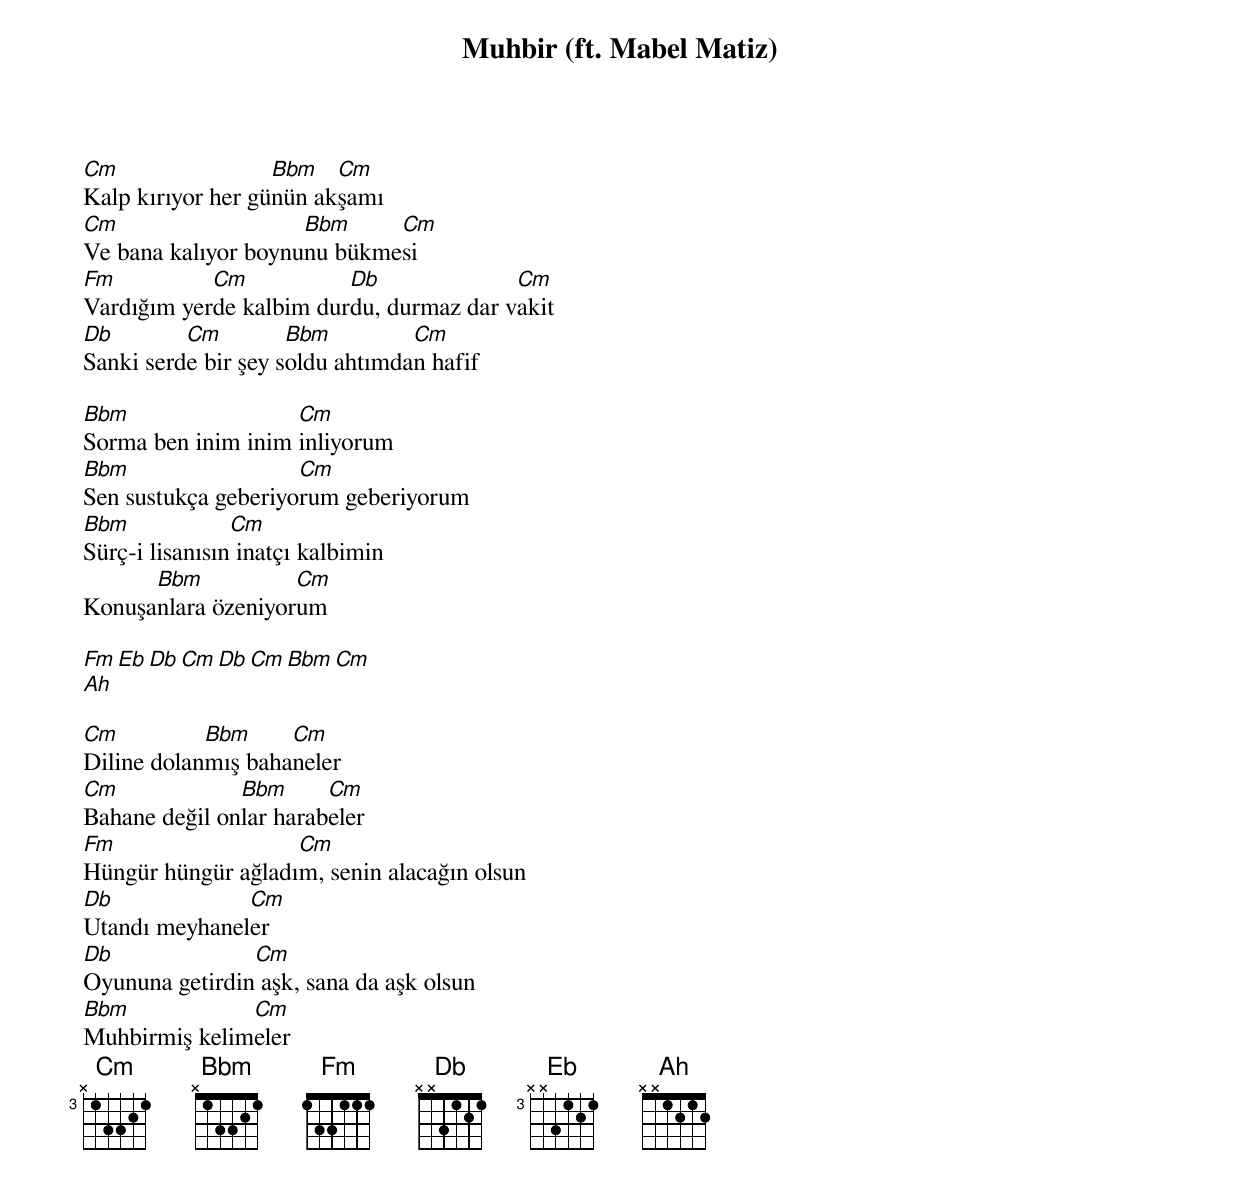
{title: Muhbir (ft. Mabel Matiz)}
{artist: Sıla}

Cm                 Bbm   Cm
Kalp kırıyor her günün akşamı
Cm                   Bbm     Cm
Ve bana kalıyor boynunu bükmesi
Fm          Cm           Db              Cm
Vardığım yerde kalbim durdu, durmaz dar vakit
Db        Cm         Bbm         Cm
Sanki serde bir şey soldu ahtımdan hafif

Bbm                 Cm
Sorma ben inim inim inliyorum
Bbm                  Cm
Sen sustukça geberiyorum geberiyorum
Bbm             Cm
Sürç-i lisanısın inatçı kalbimin
      Bbm           Cm
Konuşanlara özeniyorum

Fm Eb Db Cm Db Cm Bbm Cm
Ah

Cm          Bbm     Cm
Diline dolanmış bahaneler
Cm             Bbm      Cm
Bahane değil onlar harabeler
Fm                  Cm
Hüngür hüngür ağladım, senin alacağın olsun
Db             Cm
Utandı meyhaneler
Db              Cm
Oyununa getirdin aşk, sana da aşk olsun
Bbm            Cm
Muhbirmiş kelimeler
